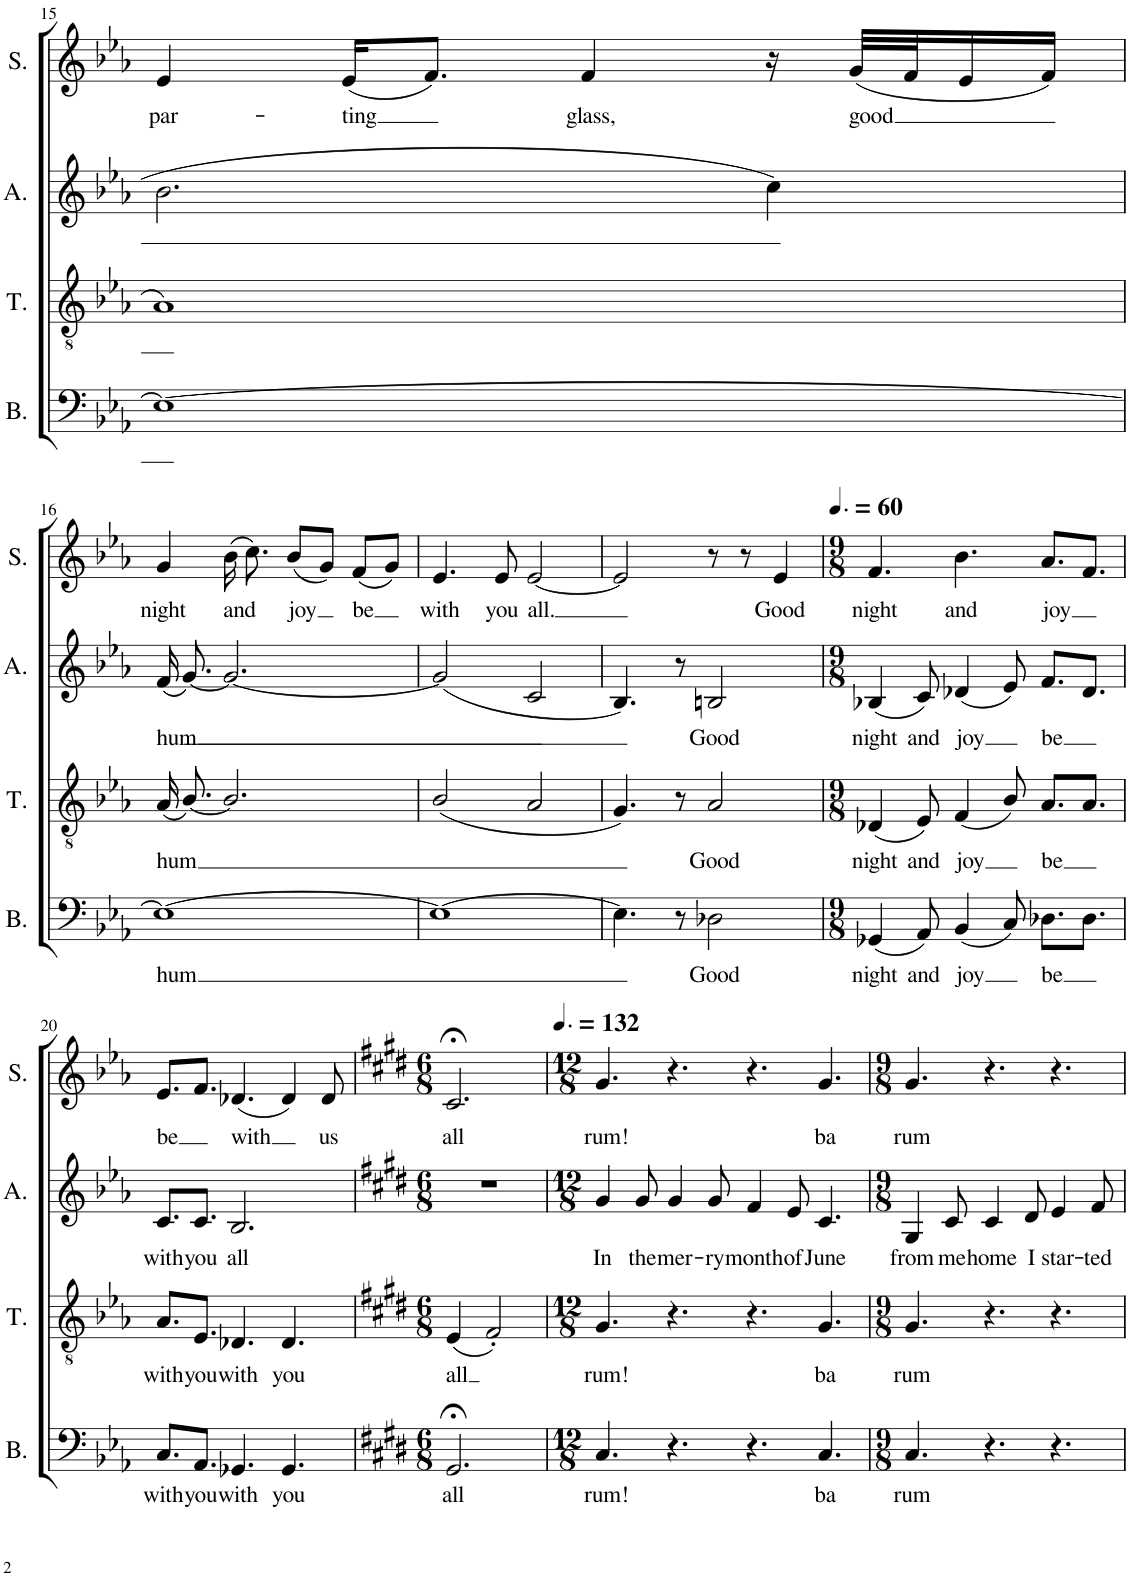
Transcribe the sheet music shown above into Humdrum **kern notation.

**kern	**text	**kern	**text	**kern	**text	**kern	**text
*part4	*part4	*part3	*part3	*part2	*part2	*part1	*part1
*staff4	*staff4	*staff3	*staff3	*staff2	*staff2	*staff1	*staff1
*I"Bass	*	*I"Tenor	*	*I"Alto	*	*I"Soprano	*
*I'B.	*	*I'T.	*	*I'A.	*	*I'S.	*
!!LO:PB:g=z
*clefF4	*	*clefGv2	*	*clefG2	*	*clefG2	*
*k[b-e-a-]	*	*k[b-e-a-]	*	*k[b-e-a-]	*	*k[b-e-a-]	*
*M4/4	*	*M4/4	*	*M4/4	*	*M4/4	*
=15	=15	=15	=15	=15	=15	=15	=15
!	!	!	!	!	!	!	!LO:LY:b
1E-_	.	1A-	.	2.b-\	.	4e-/	par-
!	!	!	!	!	!	!	!LO:LY:b
.	.	.	.	.	.	(<16e-/KL	-ting
.	.	.	.	.	.	8.f/J)	.
!	!	!	!	!	!	!	!LO:LY:b
.	.	.	.	.	.	4f/	glass,
.	.	.	.	4cc\	.	16r	.
!	!	!	!	!	!	!	!LO:LY:b
.	.	.	.	.	.	(<32g/LLL	good
.	.	.	.	.	.	32f/J	.
.	.	.	.	.	.	16e-/	.
.	.	.	.	.	.	16f/JJ)	.
!!LO:LB:g=z
=16	=16	=16	=16	=16	=16	=16	=16
!	!LO:LY:b	!	!LO:LY:b	!	!LO:LY:b	!	!LO:LY:b
1E-_	hum	(<16A-/	hum	(<16f/	hum	4g/	night
.	.	[<8.B-/)	.	[<8.g/)	.	.	.
!	!	!	!	!	!	!	!LO:LY:b
.	.	2.B-/]	.	2.g/_	.	(>16b-\	and
.	.	.	.	.	.	8.cc\)	.
!	!	!	!	!	!	!	!LO:LY:b
.	.	.	.	.	.	(<8b-/L	joy
.	.	.	.	.	.	8g/J)	.
!	!	!	!	!	!	!	!LO:LY:b
.	.	.	.	.	.	(<8f/L	be
.	.	.	.	.	.	8g/J)	.
=17	=17	=17	=17	=17	=17	=17	=17
!	!	!	!	!	!	!	!LO:LY:b
1E-_	.	(<2B-/	.	(<2g/]	.	4.e-/	with
!	!	!	!	!	!	!	!LO:LY:b
.	.	.	.	.	.	8e-/	you
!	!	!	!	!	!	!	!LO:LY:b
.	.	2A-/	.	2c/	.	[<2e-/	all.
=18	=18	=18	=18	=18	=18	=18	=18
4.E-\]	.	4.G/)	.	4.B-/)	.	2e-/]	.
8r	.	8r	.	8r	.	.	.
!	!LO:LY:b	!	!LO:LY:b	!	!LO:LY:b	!	!
2D-X\	Good	2A-/	Good	2Bn/	Good	8r	.
.	.	.	.	.	.	8r	.
!	!	!	!	!	!	!	!LO:LY:b
.	.	.	.	.	.	4e-/	Good
=19	=19	=19	=19	=19	=19	=19	=19
*M9/8	*	*M9/8	*	*M9/8	*	*M9/8	*
*	*	*	*	*	*	*MM90	*
!	!LO:LY:b	!	!LO:LY:b	!	!LO:LY:b	!	!LO:LY:b
(4GG-X/	night	(<4D-X/	night	(4B-X/	night	4.f/	night
!	!LO:LY:b	!	!LO:LY:b	!	!LO:LY:b	!	!
8AA-/)	and	8E-/)	and	8c/)	and	.	.
!	!LO:LY:b	!	!LO:LY:b	!	!LO:LY:b	!	!LO:LY:b
(4BB-/	joy	(<4F/	joy	(4d-X/	joy	4.b-\	and
8C/)	.	8B-/)	.	8e-/)	.	.	.
!	!LO:LY:b	!	!LO:LY:b	!	!LO:LY:b	!	!LO:LY:b
8.D-X\L	be	8.A-/L	be	8.f/L	be	8.a-/L	joy
8.D-\J	.	8.A-/J	.	8.d-/J	.	8.f/J	.
!!LO:LB:g=z
=20	=20	=20	=20	=20	=20	=20	=20
!	!LO:LY:b	!	!LO:LY:b	!	!LO:LY:b	!	!LO:LY:b
8.C/L	with	8.A-/L	with	8.c/L	with	8.e-/L	be
!	!LO:LY:b	!	!LO:LY:b	!	!LO:LY:b	!	!
8.AA-/J	you	8.E-/J	you	8.c/J	you	8.f/J	.
!	!LO:LY:b	!	!LO:LY:b	!	!LO:LY:b	!	!LO:LY:b
4.GG-X/	with	4.D-X/	with	2.B-/	all	(4.d-X/	with
!	!LO:LY:b	!	!LO:LY:b	!	!	!	!
4.GG-/	you	4.D-/	you	.	.	4d-/)	.
!	!	!	!	!	!	!	!LO:LY:b
.	.	.	.	.	.	8d-/	us
=21	=21	=21	=21	=21	=21	=21	=21
*k[f#c#g#d#]	*	*k[f#c#g#d#]	*	*k[f#c#g#d#]	*	*k[f#c#g#d#]	*
*M6/8	*	*M6/8	*	*M6/8	*	*M6/8	*
!	!LO:LY:b	!	!LO:LY:b	!	!	!	!LO:LY:b
2.GG#;</	all	(<4E/	all	2.r	.	2.c#;</	all
.	.	2F#'/)	.	.	.	.	.
=22	=22	=22	=22	=22	=22	=22	=22
*M12/8	*	*M12/8	*	*M12/8	*	*M12/8	*
*	*	*	*	*	*	*MM198	*
!	!LO:LY:b	!	!LO:LY:b	!	!LO:LY:b	!	!LO:LY:b
4.C#/	rum!	4.G#/	rum!	4g#/	In	4.g#/	rum!
!	!	!	!	!	!LO:LY:b	!	!
.	.	.	.	8g#/	the	.	.
!	!	!	!	!	!LO:LY:b	!	!
4.r	.	4.r	.	4g#/	mer-	4.r	.
!	!	!	!	!	!LO:LY:b	!	!
.	.	.	.	8g#/	-ry	.	.
!	!	!	!	!	!LO:LY:b	!	!
4.r	.	4.r	.	4f#/	month	4.r	.
!	!	!	!	!	!LO:LY:b	!	!
.	.	.	.	8e/	of	.	.
!	!LO:LY:b	!	!LO:LY:b	!	!LO:LY:b	!	!LO:LY:b
4.C#/	ba	4.G#/	ba	4.c#/	June	4.g#/	ba
=23	=23	=23	=23	=23	=23	=23	=23
*M9/8	*	*M9/8	*	*M9/8	*	*M9/8	*
!	!LO:LY:b	!	!LO:LY:b	!	!LO:LY:b	!	!LO:LY:b
4.C#/	rum	4.G#/	rum	4G#/	from	4.g#/	rum
!	!	!	!	!	!LO:LY:b	!	!
.	.	.	.	8c#/	me	.	.
!	!	!	!	!	!LO:LY:b	!	!
4.r	.	4.r	.	4c#/	home	4.r	.
!	!	!	!	!	!LO:LY:b	!	!
.	.	.	.	8d#/	I	.	.
!	!	!	!	!	!LO:LY:b	!	!
4.r	.	4.r	.	4e/	star-	4.r	.
!	!	!	!	!	!LO:LY:b	!	!
.	.	.	.	8f#/	-ted	.	.
=	=	=	=	=	=	=	=
*-	*-	*-	*-	*-	*-	*-	*-
